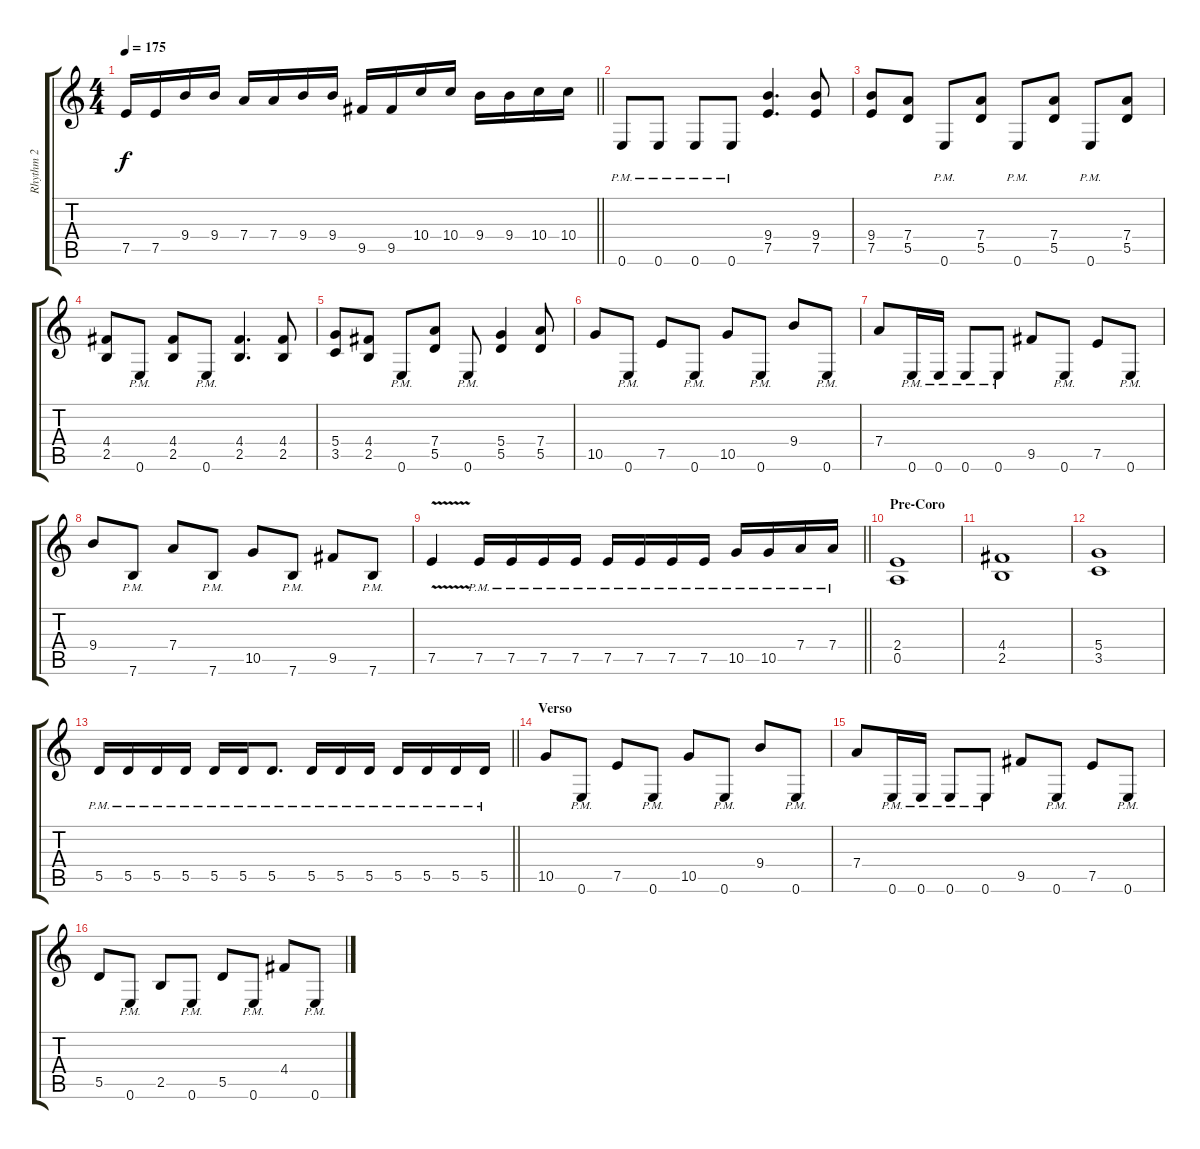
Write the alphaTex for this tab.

\track ("Rhythm 2" "Rhythm 2") {instrument distortionguitar}
\staff {score tabs}
\tuning (E4 B3 G3 D3 A2 E2) {hide}
\ts (4 4)
\tempo 175
\clef g2
\barLineRight lightlight
\ks c
7.5.16{dy f} 7.5.16 9.4.16 9.4.16 7.4.16 7.4.16 9.4.16 9.4.16 9.5.16 9.5.16 10.4.16 10.4.16 9.4.16 9.4.16 10.4.16 10.4.16 |
\section ("" "")
0.6{pm}.8 0.6{pm}.8 0.6{pm}.8 0.6{pm}.8 (9.4 7.5).4{d} (9.4 7.5).8 |
(9.4 7.5).8 (7.4 5.5).8 0.6{pm}.8 (7.4 5.5).8 0.6{pm}.8 (7.4 5.5).8 0.6{pm}.8 (7.4 5.5).8 |
(4.4 2.5).8 0.6{pm}.8 (4.4 2.5).8 0.6{pm}.8 (4.4 2.5).4{d} (4.4 2.5).8 |
(5.4 3.5).8 (4.4 2.5).8 0.6{pm}.8 (7.4 5.5).8 0.6{pm}.8 (5.4 5.5).4 (7.4 5.5).8 |
10.5.8 0.6{pm}.8 7.5.8 0.6{pm}.8 10.5.8 0.6{pm}.8 9.4.8 0.6{pm}.8 |
7.4.8 0.6{pm}.16 0.6{pm}.16 0.6{pm}.8 0.6{pm}.8 9.5.8 0.6{pm}.8 7.5.8 0.6{pm}.8 |
9.4.8 7.6{pm}.8 7.4.8 7.6{pm}.8 10.5.8 7.6{pm}.8 9.5.8 7.6{pm}.8 |
\barLineRight lightlight
7.5{v}.4 7.5{pm}.16 7.5{pm}.16 7.5{pm}.16 7.5{pm}.16 7.5{pm}.16 7.5{pm}.16 7.5{pm}.16 7.5{pm}.16 10.5{pm}.16 10.5{pm}.16 7.4{pm}.16 7.4{pm}.16 |
\section ("" "Pre-Coro")
(2.4 0.5).1 |
(4.4 2.5).1 |
(5.4 3.5).1 |
\barLineRight lightlight
5.5{pm}.16 5.5{pm}.16 5.5{pm}.16 5.5{pm}.16 5.5{pm}.16 5.5{pm}.16 5.5{pm}.8{d} 5.5{pm}.16 5.5{pm}.16 5.5{pm}.16 5.5{pm}.16 5.5{pm}.16 5.5{pm}.16 5.5{pm}.16 |
\section ("" "Verso")
10.5.8 0.6{pm}.8 7.5.8 0.6{pm}.8 10.5.8 0.6{pm}.8 9.4.8 0.6{pm}.8 |
7.4.8 0.6{pm}.16 0.6{pm}.16 0.6{pm}.8 0.6{pm}.8 9.5.8 0.6{pm}.8 7.5.8 0.6{pm}.8 |
5.5.8 0.6{pm}.8 2.5.8 0.6{pm}.8 5.5.8 0.6{pm}.8 4.4.8 0.6{pm}.8
